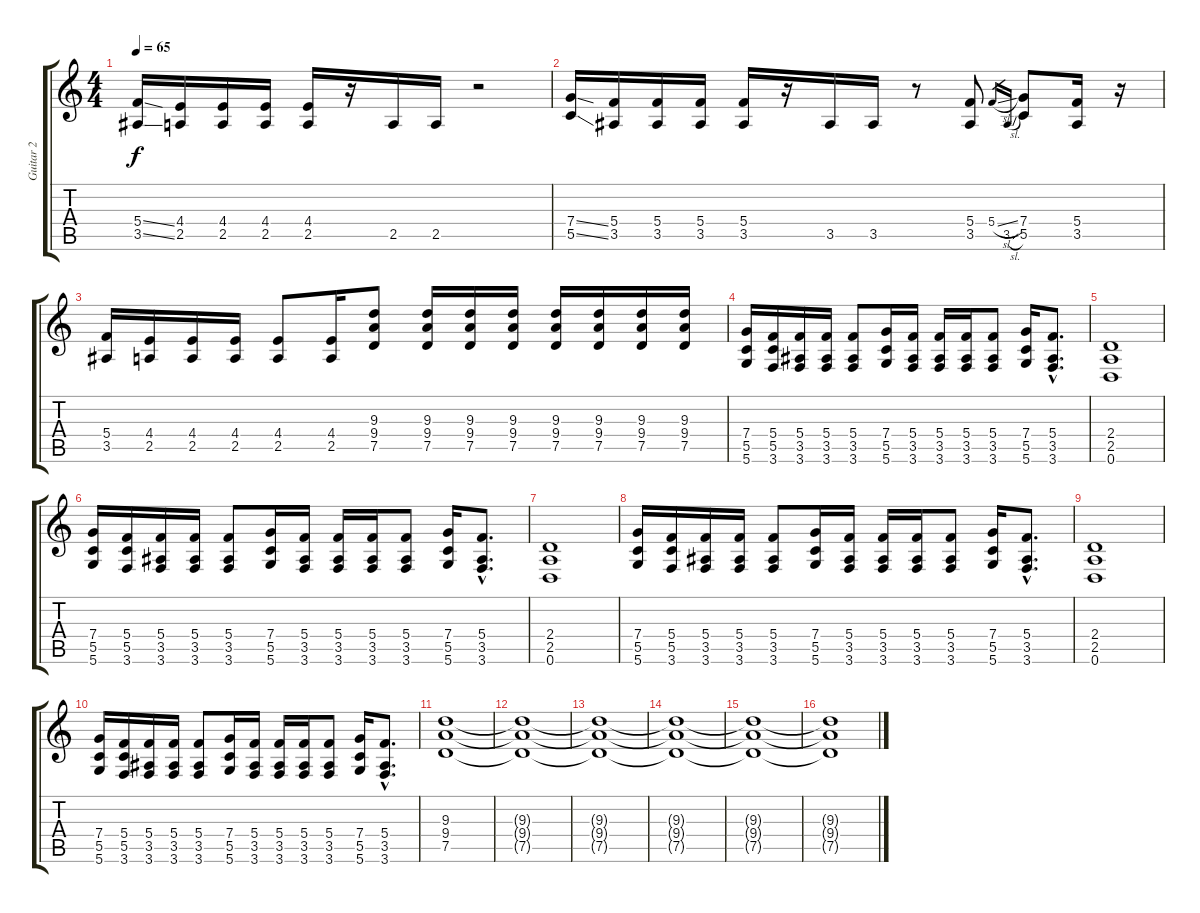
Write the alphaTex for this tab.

\track ("Guitar 2" "Guitar 2") {instrument distortionguitar}
\staff {score tabs}
\tuning (D4 A3 F3 C3 G2 D2) {hide}
\ts (4 4)
\tempo 65
\clef g2
\ks c
(5.4{ss} 3.5{ss}).16{dy f} (4.4 2.5).16 (4.4 2.5).16 (4.4 2.5).16 (4.4 2.5).16 r.16 2.5.16 2.5.16 r.2 |
(7.4{ss} 5.5{ss}).16 (5.4 3.5).16 (5.4 3.5).16 (5.4 3.5).16 (5.4 3.5).16 r.16 3.5.16 3.5.16 r.8 (5.4 3.5).8 5.4{sl}.16{gr} 3.5{sl}.16{gr} (7.4 5.5).8 (5.4 3.5).16 r.16 |
(5.4 3.5).16 (4.4 2.5).16 (4.4 2.5).16 (4.4 2.5).16 (4.4 2.5).8 (4.4 2.5).16 (9.3 9.4 7.5).8 (9.3 9.4 7.5).16 (9.3 9.4 7.5).16 (9.3 9.4 7.5).16 (9.3 9.4 7.5).16 (9.3 9.4 7.5).16 (9.3 9.4 7.5).16 (9.3 9.4 7.5).16 |
(7.4 5.5 5.6).16{balance 12} (5.4 5.5 3.6).16 (5.4 3.5 3.6).16 (5.4 3.5 3.6).16 (5.4 3.5 3.6).8 (7.4 5.5 5.6).16 (5.4 3.5 3.6).16 (5.4 3.5 3.6).16 (5.4 3.5 3.6).16 (5.4 3.5 3.6).8 (7.4 5.5 5.6).16 (5.4{hac} 3.5{hac} 3.6{hac}).8{d} |
(2.4 2.5 0.6).1 |
(7.4 5.5 5.6).16 (5.4 5.5 3.6).16 (5.4 3.5 3.6).16 (5.4 3.5 3.6).16 (5.4 3.5 3.6).8 (7.4 5.5 5.6).16 (5.4 3.5 3.6).16 (5.4 3.5 3.6).16 (5.4 3.5 3.6).16 (5.4 3.5 3.6).8 (7.4 5.5 5.6).16 (5.4{hac} 3.5{hac} 3.6{hac}).8{d} |
(2.4 2.5 0.6).1 |
(7.4 5.5 5.6).16 (5.4 5.5 3.6).16 (5.4 3.5 3.6).16 (5.4 3.5 3.6).16 (5.4 3.5 3.6).8 (7.4 5.5 5.6).16 (5.4 3.5 3.6).16 (5.4 3.5 3.6).16 (5.4 3.5 3.6).16 (5.4 3.5 3.6).8 (7.4 5.5 5.6).16 (5.4{hac} 3.5{hac} 3.6{hac}).8{d} |
(2.4 2.5 0.6).1 |
(7.4 5.5 5.6).16 (5.4 5.5 3.6).16 (5.4 3.5 3.6).16 (5.4 3.5 3.6).16 (5.4 3.5 3.6).8 (7.4 5.5 5.6).16 (5.4 3.5 3.6).16 (5.4 3.5 3.6).16 (5.4 3.5 3.6).16 (5.4 3.5 3.6).8 (7.4 5.5 5.6).16 (5.4{hac} 3.5{hac} 3.6{hac}).8{d} |
(9.3 9.4 7.5).1 |
(9.3{t} 9.4{t} 7.5{t}).1{balance 8} |
(9.3{t} 9.4{t} 7.5{t}).1 |
(9.3{t} 9.4{t} 7.5{t}).1 |
(9.3{t} 9.4{t} 7.5{t}).1 |
(9.3{t} 9.4{t} 7.5{t}).1
